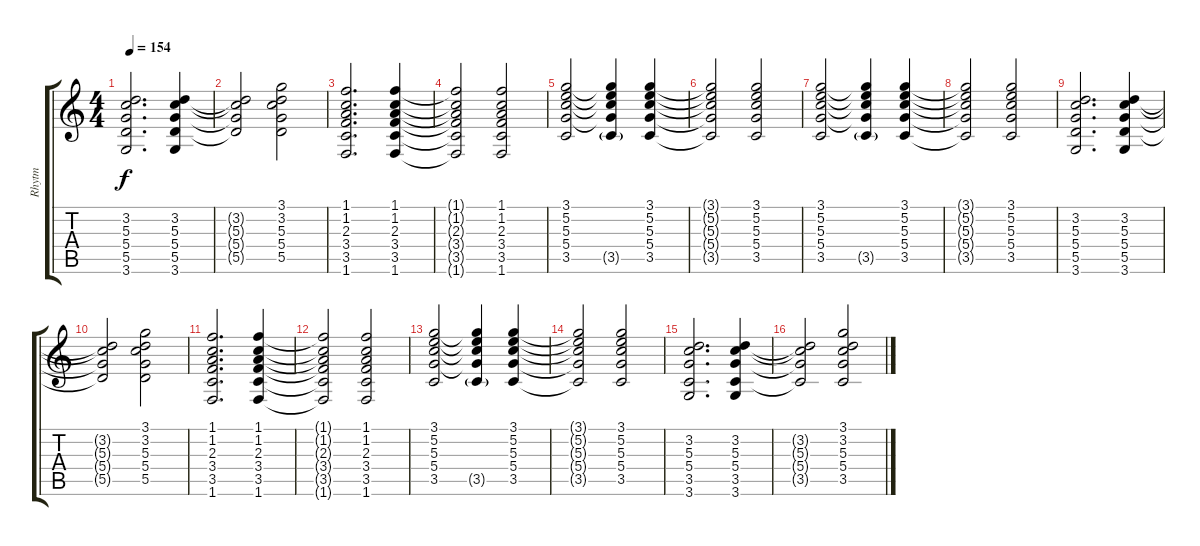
\track ("Rhytm" "Rhytm") {instrument acousticguitarsteel}
\staff {score tabs}
\tuning (E4 B3 G3 D3 A2 E2) {hide}
\ts (4 4)
\tempo 154
\clef g2
\ks c
(3.2 5.3 5.4 5.5 3.6).2{d dy f} (3.2 5.3 5.4 5.5 3.6).4 |
(3.2{t} 5.3{t} 5.4{t} 5.5{t}).2 (3.1 3.2 5.3 5.4 5.5).2 |
(1.1 1.2 2.3 3.4 3.5 1.6).2{d} (1.1 1.2 2.3 3.4 3.5 1.6).4 |
(1.1{t} 1.2{t} 2.3{t} 3.4{t} 3.5{t} 1.6{t}).2 (1.1 1.2 2.3 3.4 3.5 1.6).2 |
(3.1 5.2 5.3 5.4 3.5).2 (3.1{t} 5.2{t} 5.3{t} 5.4{t} 3.5{g}).4 (3.1 5.2 5.3 5.4 3.5).4 |
(3.1{t} 5.2{t} 5.3{t} 5.4{t} 3.5{t}).2 (3.1 5.2 5.3 5.4 3.5).2 |
(3.1 5.2 5.3 5.4 3.5).2 (3.1{t} 5.2{t} 5.3{t} 5.4{t} 3.5{g}).4 (3.1 5.2 5.3 5.4 3.5).4 |
(3.1{t} 5.2{t} 5.3{t} 5.4{t} 3.5{t}).2 (3.1 5.2 5.3 5.4 3.5).2 |
(3.2 5.3 5.4 5.5 3.6).2{d} (3.2 5.3 5.4 5.5 3.6).4 |
(3.2{t} 5.3{t} 5.4{t} 5.5{t}).2 (3.1 3.2 5.3 5.4 5.5).2 |
(1.1 1.2 2.3 3.4 3.5 1.6).2{d} (1.1 1.2 2.3 3.4 3.5 1.6).4 |
(1.1{t} 1.2{t} 2.3{t} 3.4{t} 3.5{t} 1.6{t}).2 (1.1 1.2 2.3 3.4 3.5 1.6).2 |
(3.1 5.2 5.3 5.4 3.5).2 (3.1{t} 5.2{t} 5.3{t} 5.4{t} 3.5{g}).4 (3.1 5.2 5.3 5.4 3.5).4 |
(3.1{t} 5.2{t} 5.3{t} 5.4{t} 3.5{t}).2 (3.1 5.2 5.3 5.4 3.5).2 |
(3.2 5.3 5.4 3.5 3.6).2{d} (3.2 5.3 5.4 3.5 3.6).4 |
(3.2{t} 5.3{t} 5.4{t} 3.5{t}).2 (3.1 3.2 5.3 5.4 3.5).2
